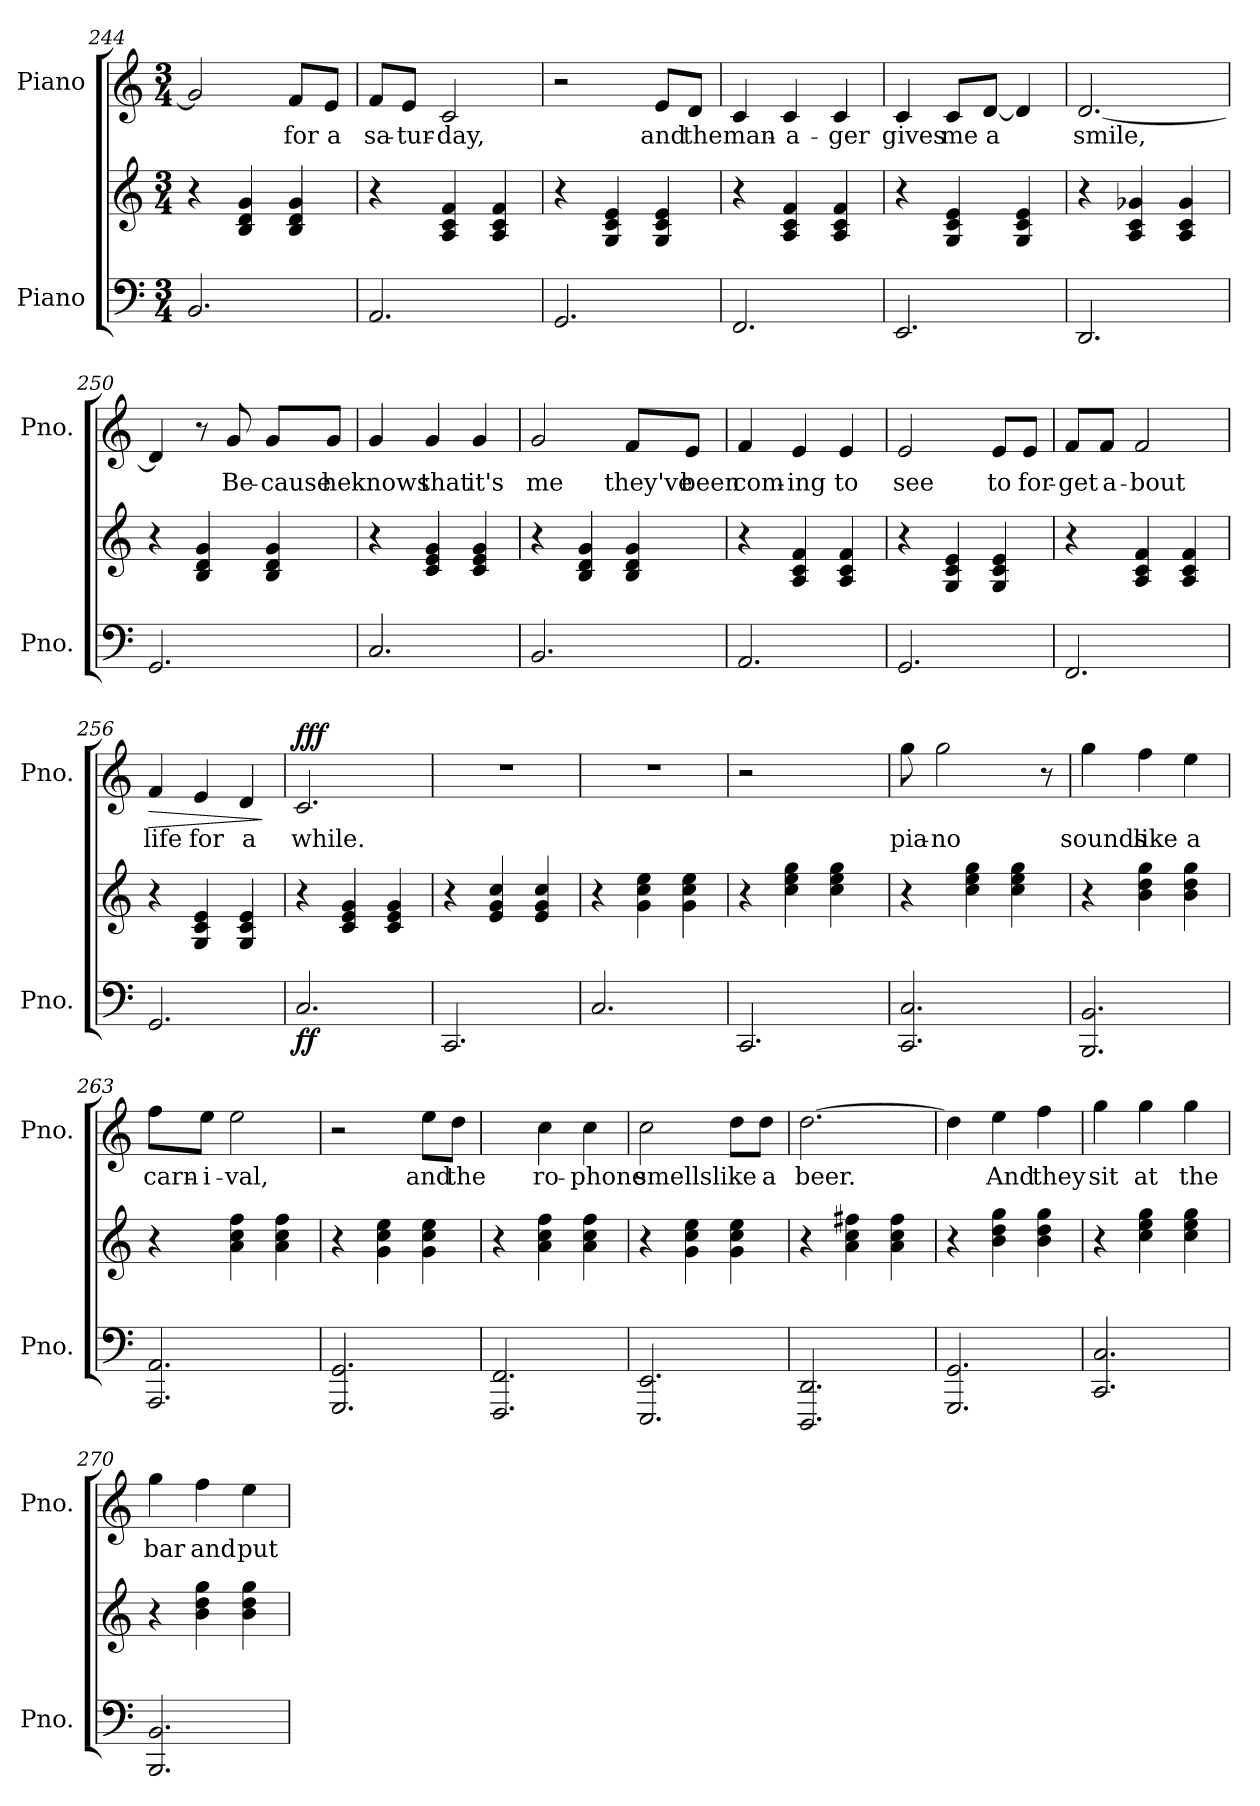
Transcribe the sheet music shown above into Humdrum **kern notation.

**kern	**kern	**dynam	**kern	**text	**dynam
*part2	*part2	*part2	*part1	*part1	*part1
*staff3	*staff2	*staff2/3	*staff1	*staff1	*staff1
*I"Piano	*	*	*I"Piano	*	*
*I'Pno.	*	*	*I'Pno.	*	*
!!LO:PB:g=z
*clefF4	*clefG2	*	*clefG2	*	*
*k[]	*k[]	*	*k[]	*	*
*M3/4	*M3/4	*	*M3/4	*	*
=244	=244	=244	=244	=244	=244
2.BB/	4r	.	2g/]	.	.
.	4B/ 4d/ 4g/	.	.	.	.
.	4B/ 4d/ 4g/	.	8f/L	for	.
.	.	.	8e/J	a	.
=245	=245	=245	=245	=245	=245
2.AA/	4r	.	8f/L	sa-	.
.	.	.	8e/J	-tur-	.
.	4A/ 4c/ 4f/	.	2c/	-day,	.
.	4A/ 4c/ 4f/	.	.	.	.
=246	=246	=246	=246	=246	=246
2.GG/	4r	.	2r	.	.
.	4G/ 4c/ 4e/	.	.	.	.
.	4G/ 4c/ 4e/	.	8e/L	and	.
.	.	.	8d/J	the	.
=247	=247	=247	=247	=247	=247
2.FF/	4r	.	4c/	man-	.
.	4A/ 4c/ 4f/	.	4c/	-a-	.
.	4A/ 4c/ 4f/	.	4c/	ger	.
=248	=248	=248	=248	=248	=248
2.EE/	4r	.	4c/	gives	.
.	4G/ 4c/ 4e/	.	8c/L	me	.
.	.	.	[8d/J	a	.
.	4G/ 4c/ 4e/	.	4d/]	.	.
=249	=249	=249	=249	=249	=249
2.DD/	4r	.	[2.d/	smile,	.
.	4A/ 4c/ 4g-X/	.	.	.	.
.	4A/ 4c/ 4g-/	.	.	.	.
!!LO:LB:g=z
=250	=250	=250	=250	=250	=250
2.GG/	4r	.	4d/]	.	.
.	4B/ 4d/ 4g/	.	8r	.	.
.	.	.	8g/	Be-	.
.	4B/ 4d/ 4g/	.	8g/L	-cause	.
.	.	.	8g/J	he	.
=251	=251	=251	=251	=251	=251
2.C/	4r	.	4g/	knows	.
.	4c/ 4e/ 4g/	.	4g/	that	.
.	4c/ 4e/ 4g/	.	4g/	it's	.
=252	=252	=252	=252	=252	=252
2.BB/	4r	.	2g/	me	.
.	4B/ 4d/ 4g/	.	.	.	.
.	4B/ 4d/ 4g/	.	8f/L	they've	.
.	.	.	8e/J	been	.
=253	=253	=253	=253	=253	=253
2.AA/	4r	.	4f/	com-	.
.	4A/ 4c/ 4f/	.	4e/	-ing	.
.	4A/ 4c/ 4f/	.	4e/	to	.
=254	=254	=254	=254	=254	=254
2.GG/	4r	.	2e/	see	.
.	4G/ 4c/ 4e/	.	.	.	.
.	4G/ 4c/ 4e/	.	8e/L	to	.
.	.	.	8e/J	for-	.
=255	=255	=255	=255	=255	=255
2.FF/	4r	.	8f/L	-get	.
.	.	.	8f/J	a-	.
.	4A/ 4c/ 4f/	.	2f/	-bout	.
.	4A/ 4c/ 4f/	.	.	.	.
!!LO:LB:g=z
=256	=256	=256	=256	=256	=256
!	!	!	!	!	!LO:HP:b
2.GG/	4r	.	4f/	life	>
.	4G/ 4c/ 4e/	.	4e/	for	.
.	4G/ 4c/ 4e/	.	4d/	a	.
.	.	.	.	.	]
=257	=257	=257	=257	=257	=257
!	!	!LO:DY:b=2	!	!	!LO:DY:b
2.C/	4r	ff	2.c/	while.	fff
.	4c/ 4e/ 4g/	.	.	.	.
.	4c/ 4e/ 4g/	.	.	.	.
=258	=258	=258	=258	=258	=258
2.CC/	4r	.	2.r	.	.
.	4e/ 4g/ 4cc/	.	.	.	.
.	4e/ 4g/ 4cc/	.	.	.	.
=259	=259	=259	=259	=259	=259
2.C/	4r	.	2.r	.	.
.	4g\ 4cc\ 4ee\	.	.	.	.
.	4g\ 4cc\ 4ee\	.	.	.	.
=260	=260	=260	=260	=260	=260
2.CC/	4r	.	2r	.	.
.	4cc\ 4ee\ 4gg\	.	.	.	.
.	4cc\ 4ee\ 4gg\	.	8gg\Lyy	And	.
.	.	.	8gg\J	the	.
=261	=261	=261	=261	=261	=261
2.CC/ 2.C/	4r	.	8gg\	pia-	.
.	.	.	2gg\	-no	.
.	4cc\ 4ee\ 4gg\	.	.	.	.
.	4cc\ 4ee\ 4gg\	.	.	.	.
.	.	.	8r	.	.
=262	=262	=262	=262	=262	=262
2.BBB/ 2.BB/	4r	.	4gg\	sounds	.
.	4b\ 4dd\ 4gg\	.	4ff\	like	.
.	4b\ 4dd\ 4gg\	.	4ee\	a	.
=263	=263	=263	=263	=263	=263
2.AAA/ 2.AA/	4r	.	8ff\L	carn-	.
.	.	.	8ee\J	-i-	.
.	4a\ 4cc\ 4ff\	.	2ee\	-val,	.
.	4a\ 4cc\ 4ff\	.	.	.	.
!!LO:PB:g=z
=264	=264	=264	=264	=264	=264
2.GGG/ 2.GG/	4r	.	2r	.	.
.	4g\ 4cc\ 4ee\	.	.	.	.
.	4g\ 4cc\ 4ee\	.	8ee\L	and	.
.	.	.	8dd\J	the	.
=265	=265	=265	=265	=265	=265
2.FFF/ 2.FF/	4r	.	4a/yy	mic-	.
.	4a\ 4cc\ 4ff\	.	4cc\	-ro-	.
.	4a\ 4cc\ 4ff\	.	4cc\	-phone	.
=266	=266	=266	=266	=266	=266
2.EEE/ 2.EE/	4r	.	2cc\	smells	.
.	4g\ 4cc\ 4ee\	.	.	.	.
.	4g\ 4cc\ 4ee\	.	8dd\L	like	.
.	.	.	8dd\J	a	.
=267	=267	=267	=267	=267	=267
2.DDD/ 2.DD/	4r	.	[2.dd\	beer.	.
.	4a\ 4cc\ 4ff#X\	.	.	.	.
.	4a\ 4cc\ 4ff#\	.	.	.	.
=268	=268	=268	=268	=268	=268
2.GGG/ 2.GG/	4r	.	4dd\]	.	.
.	4b\ 4dd\ 4gg\	.	4ee\	And	.
.	4b\ 4dd\ 4gg\	.	4ff\	they	.
=269	=269	=269	=269	=269	=269
2.CC/ 2.C/	4r	.	4gg\	sit	.
.	4cc\ 4ee\ 4gg\	.	4gg\	at	.
.	4cc\ 4ee\ 4gg\	.	4gg\	the	.
=270	=270	=270	=270	=270	=270
2.BBB/ 2.BB/	4r	.	4gg\	bar	.
.	4b\ 4dd\ 4gg\	.	4ff\	and	.
.	4b\ 4dd\ 4gg\	.	4ee\	put	.
=	=	=	=	=	=
*-	*-	*-	*-	*-	*-
